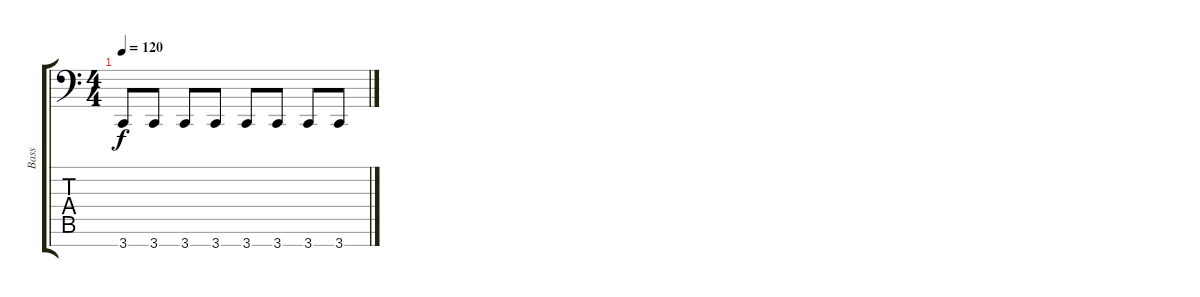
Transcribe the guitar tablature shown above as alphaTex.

\track ("Bass" "Bass") {instrument electricbasspick}
\staff {score tabs}
\tuning (E3 B2 G2 D2 A1 E1 A0) {hide}
\ts (4 4)
\tempo 120
\clef f4
\ks c
3.7.8{dy f} 3.7.8 3.7.8 3.7.8 3.7.8 3.7.8 3.7.8 3.7.8
